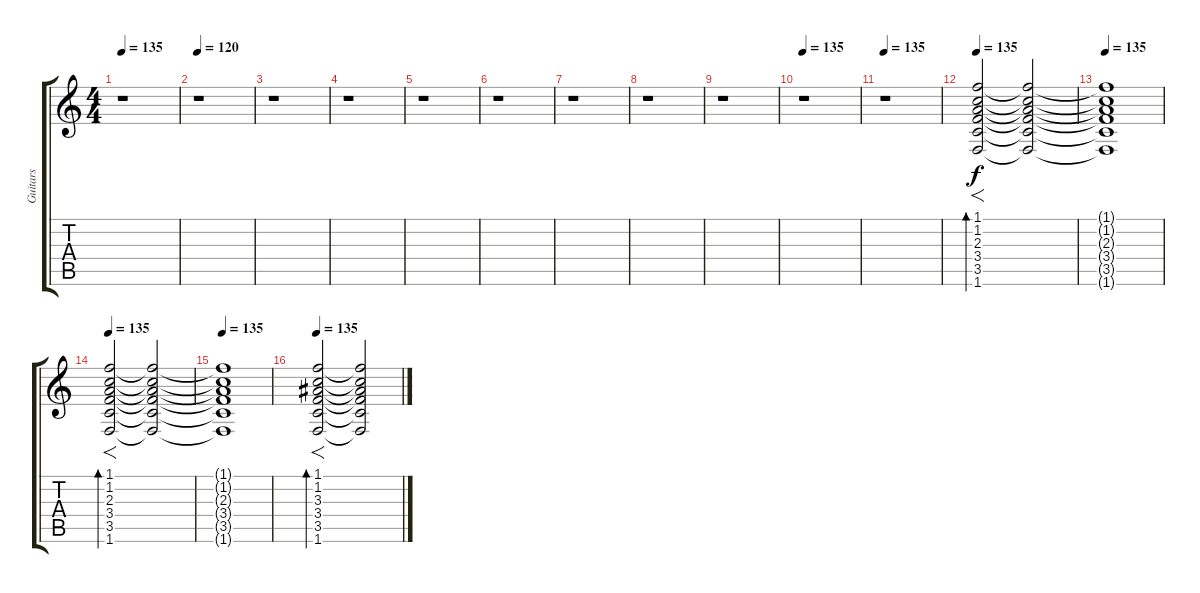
\track ("Guitars" "Guitars") {instrument electricguitarclean}
\staff {score tabs}
\tuning (E4 B3 G3 D3 A2 E2) {hide}
\ts (4 4)
\tempo 135
\clef g2
\ks c
r.1{dy f instrument electricguitarclean} |
\tempo 120
r.1 |
r.1 |
r.1 |
r.1 |
r.1 |
r.1 |
r.1 |
r.1 |
\tempo 135
r.1 |
\tempo 135
r.1 |
\tempo 135
(1.1 1.2 2.3 3.4 3.5 1.6).2{f bd 240} (1.1{t} 1.2{t} 2.3{t} 3.4{t} 3.5{t} 1.6{t}).2 |
\tempo 135
(1.1{t} 1.2{t} 2.3{t} 3.4{t} 3.5{t} 1.6{t}).1 |
\tempo 135
(1.1 1.2 2.3 3.4 3.5 1.6).2{f bd 240} (1.1{t} 1.2{t} 2.3{t} 3.4{t} 3.5{t} 1.6{t}).2 |
\tempo 135
(1.1{t} 1.2{t} 2.3{t} 3.4{t} 3.5{t} 1.6{t}).1 |
\tempo 135
(1.1 1.2 3.3 3.4 3.5 1.6).2{f bd 240} (1.1{t} 1.2{t} 3.3{t} 3.4{t} 3.5{t} 1.6{t}).2
